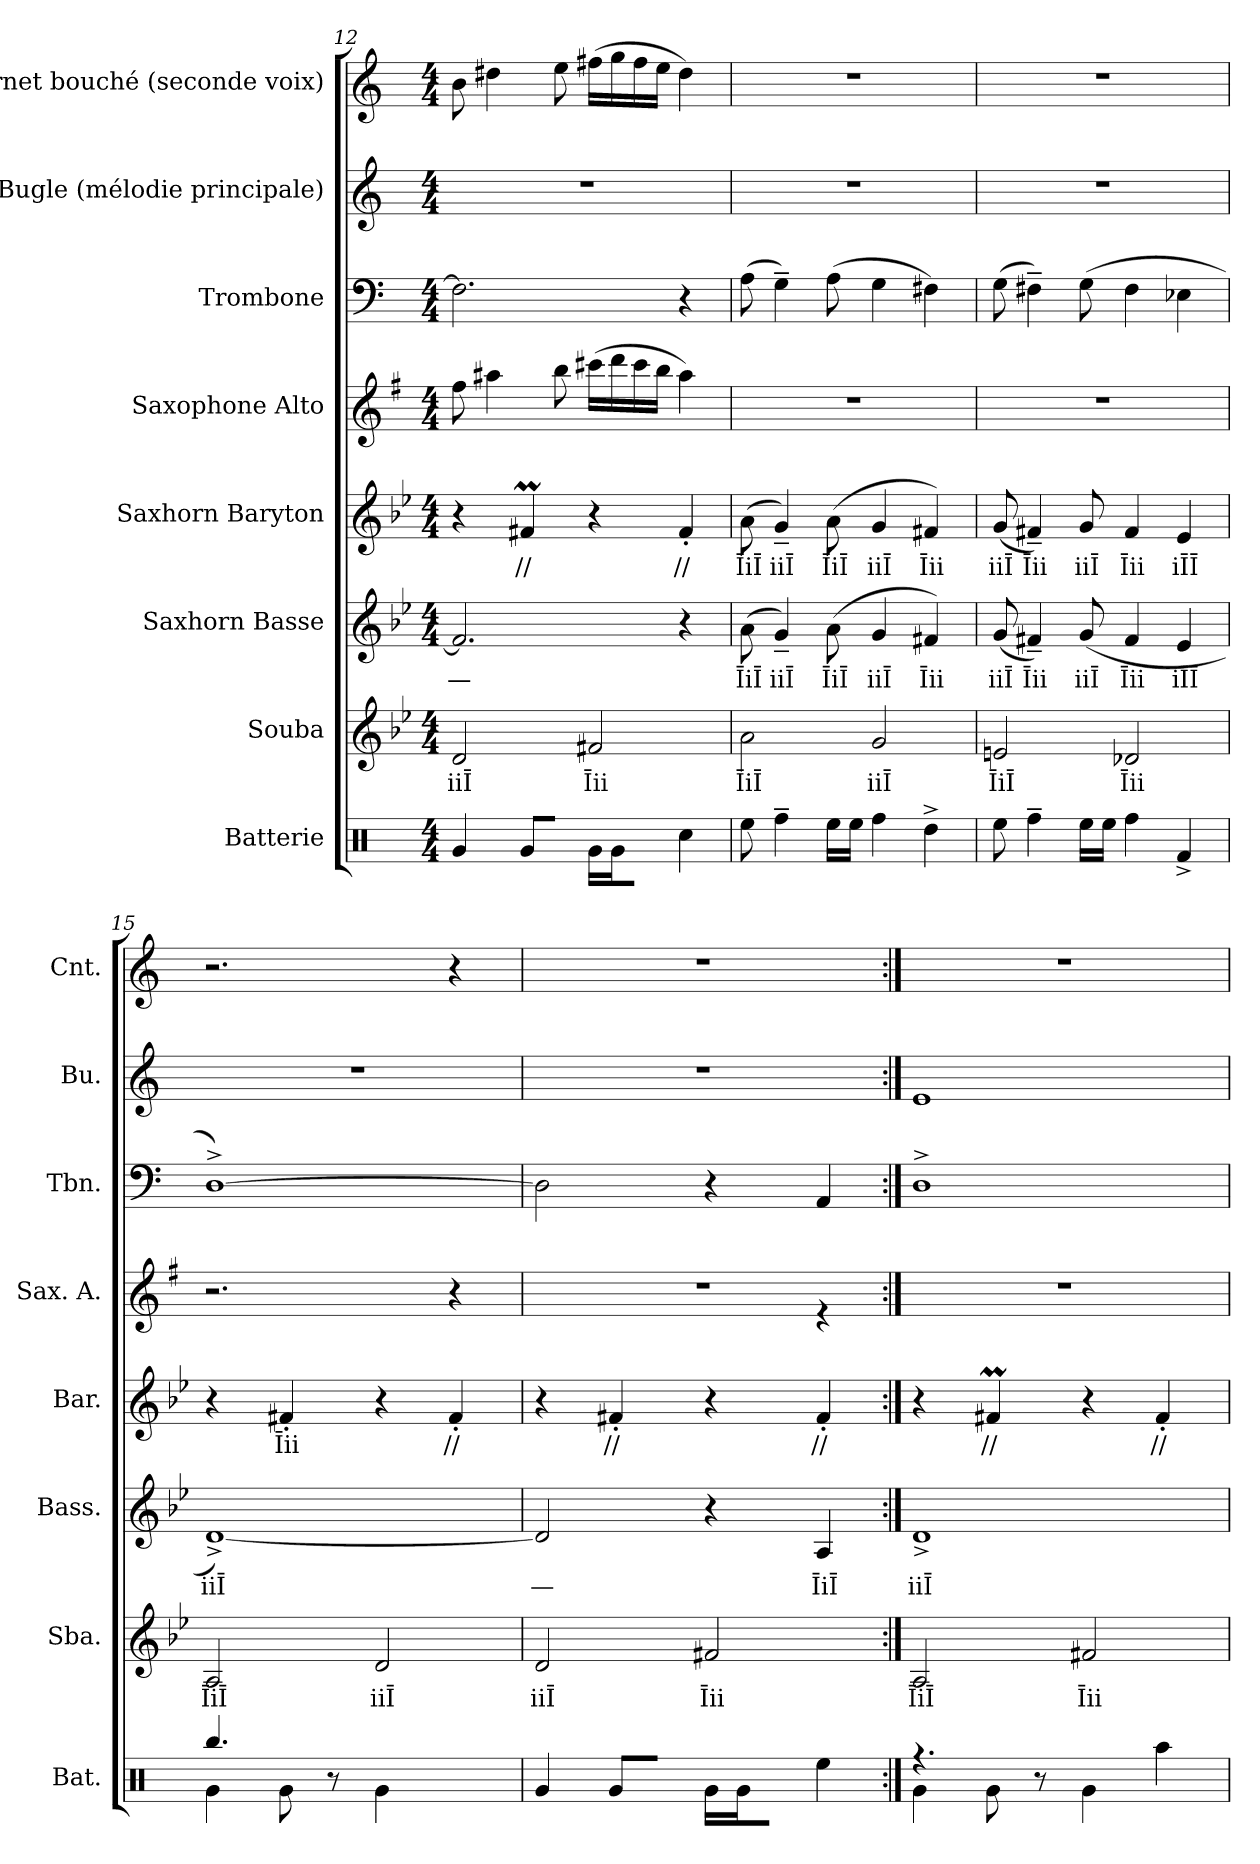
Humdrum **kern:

**kern	**kern	**text	**kern	**text	**kern	**text	**kern	**kern	**kern	**kern
*part8	*part7	*part7	*part6	*part6	*part5	*part5	*part4	*part3	*part2	*part1
*staff8	*staff7	*staff7	*staff6	*staff6	*staff5	*staff5	*staff4	*staff3	*staff2	*staff1
*I"Batterie	*I"Souba	*	*I"Saxhorn Basse	*	*I"Saxhorn Baryton	*	*I"Saxophone Alto	*I"Trombone	*I"Bugle (mélodie principale)	*I"Cornet bouché (seconde voix)
*I'Bat.	*I'Sba.	*	*I'Bass.	*	*I'Bar.	*	*I'Sax. A.	*I'Tbn.	*I'Bu.	*I'Cnt.
*clefX	*clefG2	*	*clefG2	*	*clefG2	*	*clefG2	*clefF4	*clefG2	*clefG2
*	*ITrd15c26	*	*ITrd8c14	*	*ITrd8c14	*	*ITrd5c9	*	*ITrd1c2	*ITrd1c2
*k[]	*k[b-e-]	*	*k[b-e-]	*	*k[b-e-]	*	*k[b-e-]	*k[]	*k[b-e-]	*k[b-e-]
*M4/4	*M4/4	*	*M4/4	*	*M4/4	*	*M4/4	*M4/4	*M4/4	*M4/4
=12	=12	=12	=12	=12	=12	=12	=12	=12	=12	=12
!	!	!LO:LY:b	!	!LO:LY:b	!	!	!	!	!	!
4Rg/	2DD/	iiĪ	2.F#/]	—	4r	.	8a\	2.F#\]	1r	8a\
.	.	.	.	.	.	.	4cc#X\	.	.	4cc#X\
!	!	!	!	!	!	!LO:LY:b	!	!	!	!
8Rg/L	.	.	.	.	4F#Xm/	//	.	.	.	.
8R/J	.	.	.	.	.	.	8dd\	.	.	8dd\
!	!	!LO:LY:b	!	!	!	!	!	!	!	!
16Rg\LL	2FF#X/	Īii	.	.	4r	.	(>16een\LL	.	.	(>16een\LL
16Rg\J	.	.	.	.	.	.	16ff\	.	.	16ff\
8R\J	.	.	.	.	.	.	16ee\	.	.	16ee\
.	.	.	.	.	.	.	16dd\JJ	.	.	16dd\JJ
!	!	!	!	!	!	!LO:LY:b	!	!	!	!
4Rcc\	.	.	4r	.	4F#'/	//	4cc#\)	4r	.	4cc#\)
=13	=13	=13	=13	=13	=13	=13	=13	=13	=13	=13
!	!	!LO:LY:b	!	!LO:LY:b	!	!LO:LY:b	!	!	!	!
8Ree\	2AA\	ĪiĪ	(>8A\	ĪiĪ	(>8A\	ĪiĪ	1r	(>8A\	1r	1r
!	!	!	!	!LO:LY:b	!	!LO:LY:b	!	!	!	!
4Rff~\	.	.	4G~/)	iiĪ	4G~/)	iiĪ	.	4G~\)	.	.
!	!	!	!	!LO:LY:b	!	!LO:LY:b	!	!	!	!
16Ree\LL	.	.	(>8A\	ĪiĪ	(>8A\	ĪiĪ	.	(>8A\	.	.
16Ree\JJ	.	.	.	.	.	.	.	.	.	.
!	!	!LO:LY:b	!	!LO:LY:b	!	!LO:LY:b	!	!	!	!
4Rff\	2GG/	iiĪ	4G/	iiĪ	4G/	iiĪ	.	4G\	.	.
!	!	!	!	!LO:LY:b	!	!LO:LY:b	!	!	!	!
4Rdd^\	.	.	4F#X/)	Īii	4F#X/)	Īii	.	4F#X\)	.	.
!!LO:PB:g=z
=14	=14	=14	=14	=14	=14	=14	=14	=14	=14	=14
!	!	!LO:LY:b	!	!LO:LY:b	!	!LO:LY:b	!	!	!	!
8Ree\	2EEn/	ĪiĪ	(<8G/	iiĪ	(<8G/	iiĪ	1r	(>8G\	1r	1r
!	!	!	!	!LO:LY:b	!	!LO:LY:b	!	!	!	!
4Rff~\	.	.	4F#X~/)	Īii	4F#X~/)	Īii	.	4F#X~\)	.	.
!	!	!	!	!LO:LY:b	!	!LO:LY:b	!	!	!	!
16Ree\LL	.	.	(<8G/	iiĪ	8G/	iiĪ	.	(>8G\	.	.
16Ree\JJ	.	.	.	.	.	.	.	.	.	.
!	!	!LO:LY:b	!	!LO:LY:b	!	!LO:LY:b	!	!	!	!
4Rff\	2DD-X/	Īii	4F#/	Īii	4F#/	Īii	.	4F#\	.	.
!	!	!	!	!LO:LY:b	!	!LO:LY:b	!	!	!	!
4Rf^/	.	.	4E-/	iĪĪ	4E-/	iĪĪ	.	4E-X\	.	.
=15	=15	=15	=15	=15	=15	=15	=15	=15	=15	=15
*^	*	*	*	*	*	*	*	*	*	*
!	!	!	!LO:LY:b	!	!LO:LY:b	!	!	!	!	!	!
4.Rbb/	4Rg\	2AAA/	ĪiĪ	[1D^)	iiĪ	4r	.	2.r	[1D^)	1r	2.r
!	!	!	!	!	!	!	!LO:LY:b	!	!	!	!
.	8Rg\	.	.	.	.	4F#X'/	Īii	.	.	.	.
8R\	8r	.	.	.	.	.	.	.	.	.	.
!	!	!	!LO:LY:b	!	!	!	!	!	!	!	!
4Rg\	2ryy	2DD/	iiĪ	.	.	4r	.	.	.	.	.
!	!	!	!	!	!	!	!LO:LY:b	!	!	!	!
4R\	.	.	.	.	.	4F#'/	//	4r	.	.	4r
*v	*v	*	*	*	*	*	*	*	*	*	*
=16	=16	=16	=16	=16	=16	=16	=16	=16	=16	=16
!	!	!LO:LY:b	!	!LO:LY:b	!	!	!	!	!	!
*	*	*	*	*	*	*	*^	*	*	*
4Rg/	2DD/	iiĪ	2D/]	—	4r	.	1r	2.ryy	2D\]	1r	1r
!	!	!	!	!	!	!LO:LY:b	!	!	!	!	!
8Rg/L	.	.	.	.	4F#X'/	//	.	.	.	.	.
8R/J	.	.	.	.	.	.	.	.	.	.	.
!	!	!LO:LY:b	!	!	!	!	!	!	!	!	!
16Rg\LL	2FF#X/	Īii	4r	.	4r	.	.	.	4r	.	.
16Rg\J	.	.	.	.	.	.	.	.	.	.	.
8R\J	.	.	.	.	.	.	.	.	.	.	.
!	!	!	!	!LO:LY:b	!	!LO:LY:b	!	!	!	!	!
4Ree\	.	.	4AA/	ĪiĪ	4F#'/	//	.	4re	4AA/	.	.
=17:|!	=17:|!	=17:|!	=17:|!	=17:|!	=17:|!	=17:|!	=17:|!	=17:|!	=17:|!	=17:|!	=17:|!
*^	*	*	*	*	*	*	*	*	*	*	*
!	!	!	!LO:LY:b	!	!LO:LY:b	!	!	!	!	!	!	!
*	*	*	*	*	*	*	*	*v	*v	*	*	*
4.r	4Rg\	2AAA/	ĪiĪ	1D^	iiĪ	4r	.	1r	1D^	1d	1r
!	!	!	!	!	!	!	!LO:LY:b	!	!	!	!
.	8Rg\	.	.	.	.	4F#Xm/	//	.	.	.	.
8R\	8r	.	.	.	.	.	.	.	.	.	.
!	!	!	!LO:LY:b	!	!	!	!	!	!	!	!
4Rg\	2ryy	2FF#X/	Īii	.	.	4r	.	.	.	.	.
!	!	!	!	!	!	!	!LO:LY:b	!	!	!	!
4Raa\	.	.	.	.	.	4F#'/	//	.	.	.	.
*v	*v	*	*	*	*	*	*	*	*	*	*
=	=	=	=	=	=	=	=	=	=	=
*-	*-	*-	*-	*-	*-	*-	*-	*-	*-	*-
